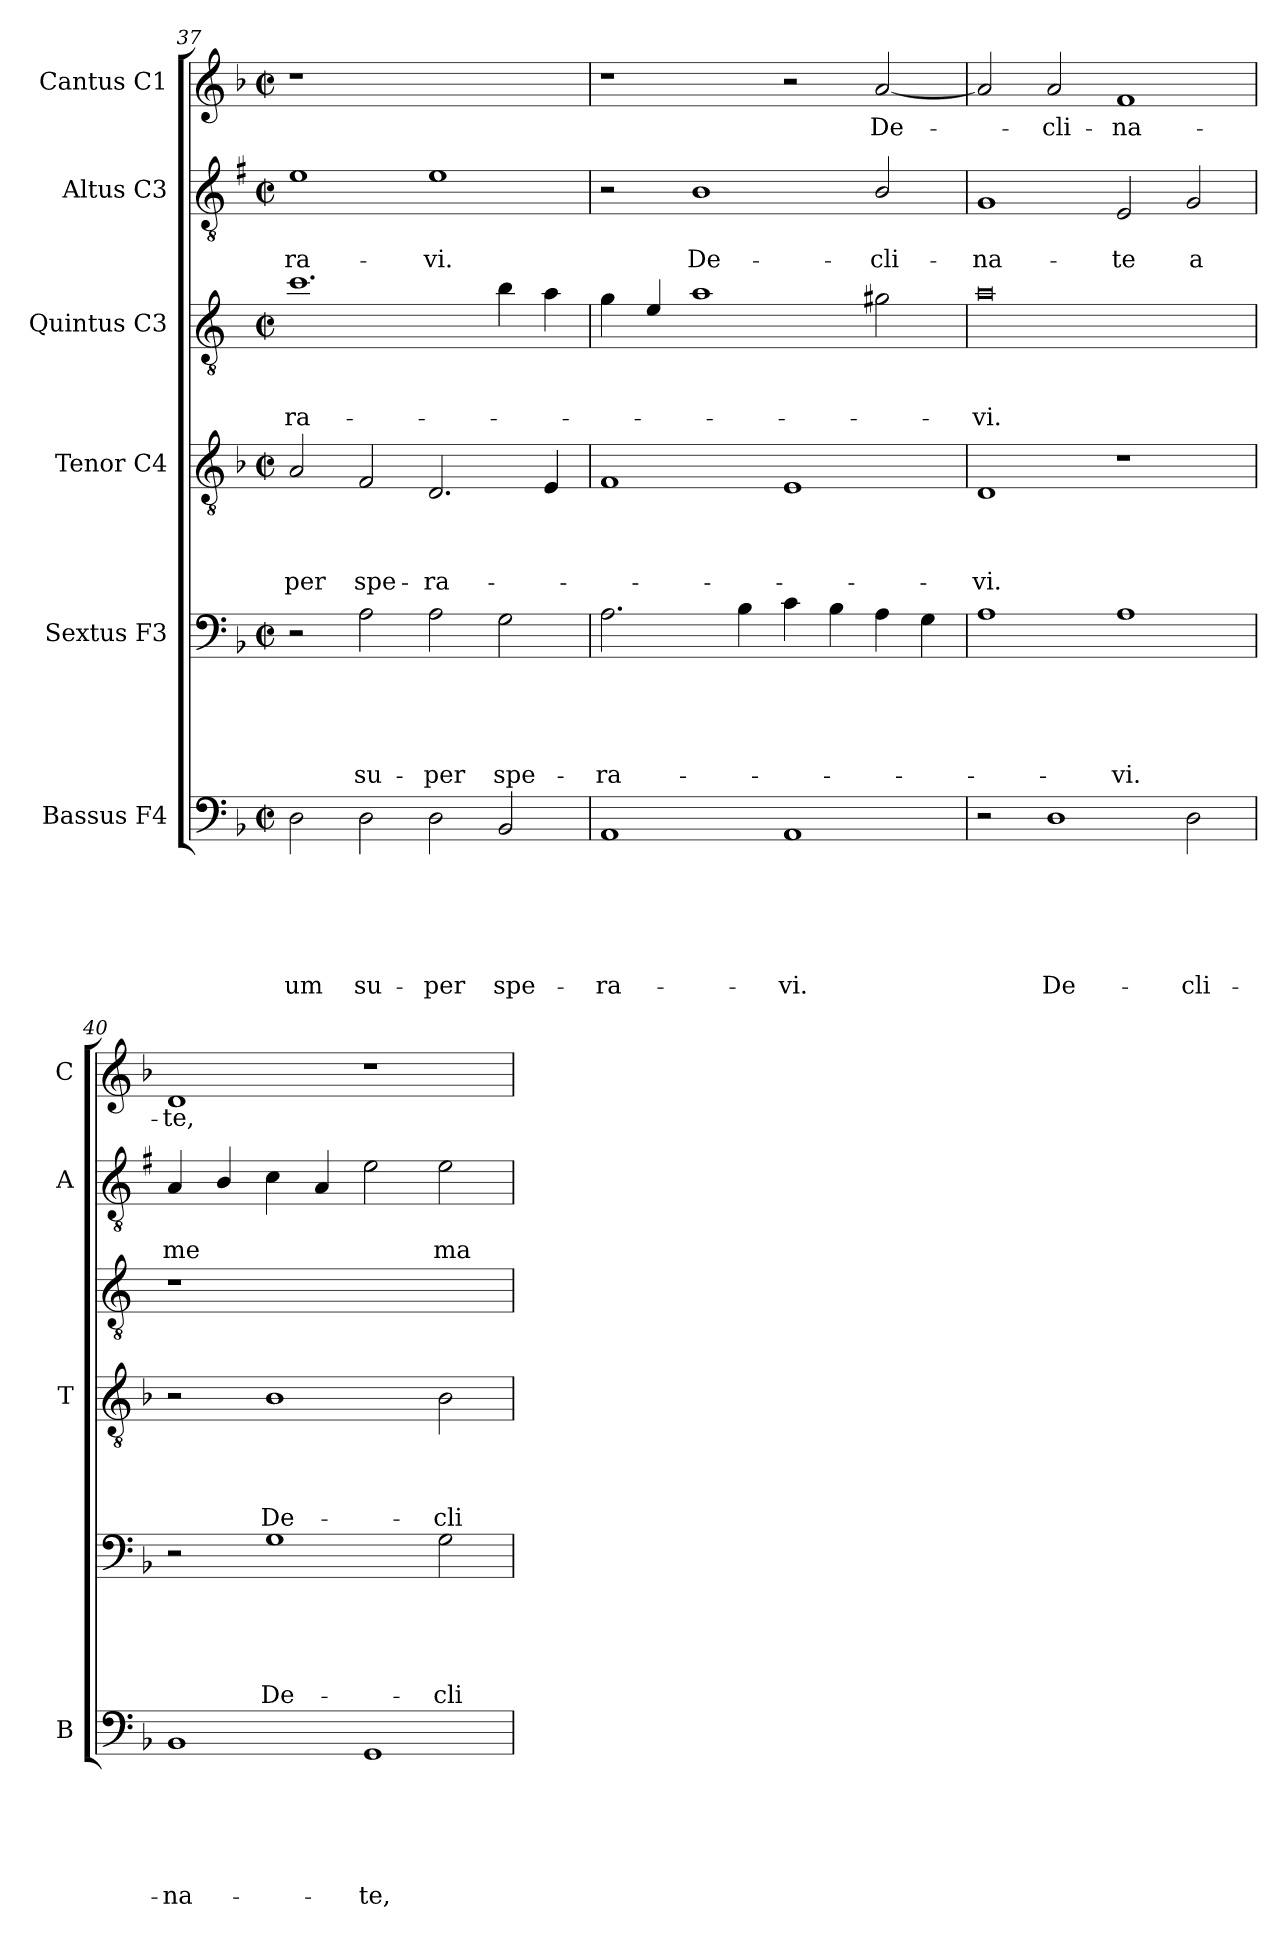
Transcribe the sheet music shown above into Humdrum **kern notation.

**kern	**text	**text	**text	**text	**text	**text	**kern	**text	**text	**text	**text	**text	**kern	**text	**text	**text	**text	**kern	**text	**text	**text	**kern	**text	**text	**kern	**text
*part6	*part6	*part6	*part6	*part6	*part6	*part6	*part5	*part5	*part5	*part5	*part5	*part5	*part4	*part4	*part4	*part4	*part4	*part3	*part3	*part3	*part3	*part2	*part2	*part2	*part1	*part1
*staff6	*staff6	*staff6	*staff6	*staff6	*staff6	*staff6	*staff5	*staff5	*staff5	*staff5	*staff5	*staff5	*staff4	*staff4	*staff4	*staff4	*staff4	*staff3	*staff3	*staff3	*staff3	*staff2	*staff2	*staff2	*staff1	*staff1
*I"Bassus F4	*	*	*	*	*	*	*I"Sextus F3	*	*	*	*	*	*I"Tenor C4	*	*	*	*	*I"Quintus C3	*	*	*	*I"Altus C3	*	*	*I"Cantus C1	*
*I'B	*	*	*	*	*	*	*	*	*	*	*	*	*I'T	*	*	*	*	*	*	*	*	*I'A	*	*	*I'C	*
*clefF4	*	*	*	*	*	*	*clefF4	*	*	*	*	*	*clefGv2	*	*	*	*	*clefGv2	*	*	*	*clefGv2	*	*	*clefG2	*
*	*	*	*	*	*	*	*	*	*	*	*	*	*	*	*	*	*	*ITrd4c7	*	*	*	*ITrd1c2	*	*	*	*
*k[b-]	*	*	*	*	*	*	*k[b-]	*	*	*	*	*	*k[b-]	*	*	*	*	*k[b-]	*	*	*	*k[b-]	*	*	*k[b-]	*
*F:	*	*	*	*	*	*	*F:	*	*	*	*	*	*F:	*	*	*	*	*F:	*	*	*	*F:	*	*	*F:	*
*M2/2	*	*	*	*	*	*	*M2/2	*	*	*	*	*	*M2/2	*	*	*	*	*M2/2	*	*	*	*M2/2	*	*	*M2/2	*
*met(c|)	*	*	*	*	*	*	*met(c|)	*	*	*	*	*	*met(c|)	*	*	*	*	*met(c|)	*	*	*	*met(c|)	*	*	*met(c|)	*
=37	=37	=37	=37	=37	=37	=37	=37	=37	=37	=37	=37	=37	=37	=37	=37	=37	=37	=37	=37	=37	=37	=37	=37	=37	=37	=37
!	!	!	!	!	!	!LO:LY:b	!	!	!	!	!	!	!	!	!	!	!LO:LY:b	!	!	!	!LO:LY:b	!	!	!LO:LY:b	!	!
2D\	.	.	.	.	.	-um	2r	.	.	.	.	.	2A/	.	.	.	-per	1.f	.	.	-ra-	1d	.	-ra-	1r	.
!	!	!	!	!	!	!LO:LY:b	!	!	!	!	!	!LO:LY:b	!	!	!	!	!LO:LY:b	!	!	!	!	!	!	!	!	!
2D\	.	.	.	.	.	su-	2A\	.	.	.	.	su-	2F/	.	.	.	spe-	.	.	.	.	.	.	.	.	.
!	!	!	!	!	!	!LO:LY:b	!	!	!	!	!	!LO:LY:b	!	!	!	!	!LO:LY:b	!	!	!	!	!	!	!LO:LY:b	!	!
2D\	.	.	.	.	.	-per	2A\	.	.	.	.	-per	2.D/	.	.	.	-ra-	.	.	.	.	1d	.	-vi.	1ryy	.
!	!	!	!	!	!	!LO:LY:b	!	!	!	!	!	!LO:LY:b	!	!	!	!	!	!	!	!	!	!	!	!	!	!
2BB-/	.	.	.	.	.	spe-	2G\	.	.	.	.	spe-	.	.	.	.	.	4e\	.	.	.	.	.	.	.	.
.	.	.	.	.	.	.	.	.	.	.	.	.	4E/	.	.	.	.	4d\	.	.	.	.	.	.	.	.
!!LO:PB:g=z
=38	=38	=38	=38	=38	=38	=38	=38	=38	=38	=38	=38	=38	=38	=38	=38	=38	=38	=38	=38	=38	=38	=38	=38	=38	=38	=38
!	!	!	!	!	!	!LO:LY:b	!	!	!	!	!	!LO:LY:b	!	!	!	!	!	!	!	!	!	!	!	!	!	!
1AA	.	.	.	.	.	-ra-	2.A\	.	.	.	.	-ra-	1F	.	.	.	.	4c\	.	.	.	2r	.	.	1r	.
.	.	.	.	.	.	.	.	.	.	.	.	.	.	.	.	.	.	4A/	.	.	.	.	.	.	.	.
!	!	!	!	!	!	!	!	!	!	!	!	!	!	!	!	!	!	!	!	!	!	!	!	!LO:LY:b	!	!
.	.	.	.	.	.	.	.	.	.	.	.	.	.	.	.	.	.	1d	.	.	.	1A	.	De-	.	.
.	.	.	.	.	.	.	4B-\	.	.	.	.	.	.	.	.	.	.	.	.	.	.	.	.	.	.	.
!	!	!	!	!	!	!LO:LY:b	!	!	!	!	!	!	!	!	!	!	!	!	!	!	!	!	!	!	!	!
1AA	.	.	.	.	.	-vi.	4c\	.	.	.	.	.	1E	.	.	.	.	.	.	.	.	.	.	.	2r	.
.	.	.	.	.	.	.	4B-\	.	.	.	.	.	.	.	.	.	.	.	.	.	.	.	.	.	.	.
!	!	!	!	!	!	!	!	!	!	!	!	!	!	!	!	!	!	!	!	!	!	!	!	!LO:LY:b	!	!LO:LY:b
.	.	.	.	.	.	.	4A\	.	.	.	.	.	.	.	.	.	.	2c#\	.	.	.	2A/	.	-cli-	[2a/	De-
.	.	.	.	.	.	.	4G\	.	.	.	.	.	.	.	.	.	.	.	.	.	.	.	.	.	.	.
=39	=39	=39	=39	=39	=39	=39	=39	=39	=39	=39	=39	=39	=39	=39	=39	=39	=39	=39	=39	=39	=39	=39	=39	=39	=39	=39
!	!	!	!	!	!	!	!	!	!	!	!	!	!	!	!	!	!LO:LY:b	!	!	!	!LO:LY:b	!	!	!LO:LY:b	!	!
2r	.	.	.	.	.	.	1A	.	.	.	.	.	1D	.	.	.	-vi.	0d	.	.	-vi.	1F	.	-na-	2a/]	.
!	!	!	!	!	!	!LO:LY:b	!	!	!	!	!	!	!	!	!	!	!	!	!	!	!	!	!	!	!	!LO:LY:b
1D	.	.	.	.	.	De-	.	.	.	.	.	.	.	.	.	.	.	.	.	.	.	.	.	.	2a/	-cli-
!	!	!	!	!	!	!	!	!	!	!	!	!LO:LY:b	!	!	!	!	!	!	!	!	!	!	!	!LO:LY:b	!	!LO:LY:b
.	.	.	.	.	.	.	1A	.	.	.	.	-vi.	1r	.	.	.	.	.	.	.	.	2D/	.	-te	1f	-na-
!	!	!	!	!	!	!LO:LY:b	!	!	!	!	!	!	!	!	!	!	!	!	!	!	!	!	!	!LO:LY:b	!	!
2D\	.	.	.	.	.	-cli-	.	.	.	.	.	.	.	.	.	.	.	.	.	.	.	2F/	.	a	.	.
=40	=40	=40	=40	=40	=40	=40	=40	=40	=40	=40	=40	=40	=40	=40	=40	=40	=40	=40	=40	=40	=40	=40	=40	=40	=40	=40
!	!	!	!	!	!	!LO:LY:b	!	!	!	!	!	!	!	!	!	!	!	!	!	!	!	!	!	!LO:LY:b	!	!LO:LY:b
1BB-	.	.	.	.	.	-na-	2r	.	.	.	.	.	2r	.	.	.	.	1r	.	.	.	4G/	.	me	1d	-te,
.	.	.	.	.	.	.	.	.	.	.	.	.	.	.	.	.	.	.	.	.	.	4A/	.	.	.	.
!	!	!	!	!	!	!	!	!	!	!	!	!LO:LY:b	!	!	!	!	!LO:LY:b	!	!	!	!	!	!	!	!	!
.	.	.	.	.	.	.	1G	.	.	.	.	De-	1B-	.	.	.	De-	.	.	.	.	4B-\	.	.	.	.
.	.	.	.	.	.	.	.	.	.	.	.	.	.	.	.	.	.	.	.	.	.	4G/	.	.	.	.
!	!	!	!	!	!	!LO:LY:b	!	!	!	!	!	!	!	!	!	!	!	!	!	!	!	!	!	!	!	!
1GG	.	.	.	.	.	-te,	.	.	.	.	.	.	.	.	.	.	.	1ryy	.	.	.	2d\	.	.	1r	.
!	!	!	!	!	!	!	!	!	!	!	!	!LO:LY:b	!	!	!	!	!LO:LY:b	!	!	!	!	!	!	!LO:LY:b	!	!
.	.	.	.	.	.	.	2G\	.	.	.	.	-cli-	2B-\	.	.	.	-cli-	.	.	.	.	2d\	.	ma-	.	.
=	=	=	=	=	=	=	=	=	=	=	=	=	=	=	=	=	=	=	=	=	=	=	=	=	=	=
*-	*-	*-	*-	*-	*-	*-	*-	*-	*-	*-	*-	*-	*-	*-	*-	*-	*-	*-	*-	*-	*-	*-	*-	*-	*-	*-
